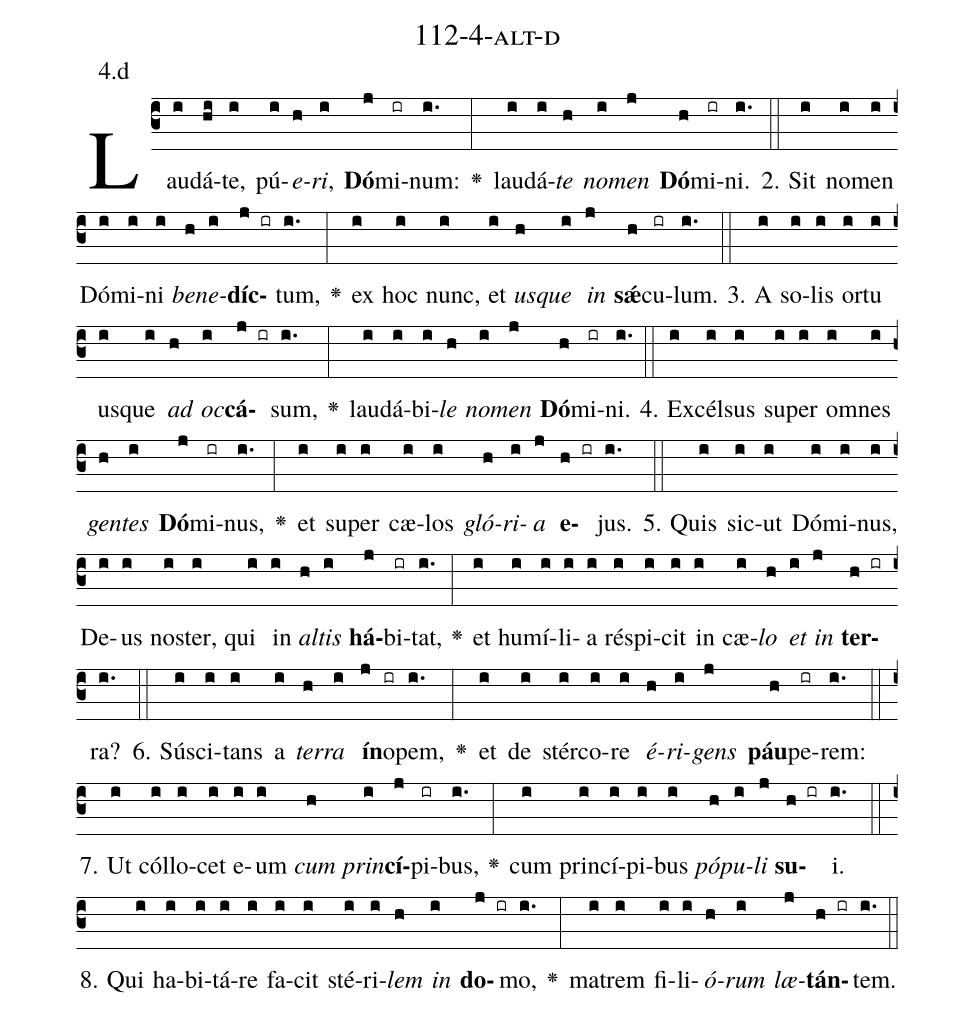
name: 112-4-alt-d;
annotation: 4.d;
%%
(c3)Lau(i)dá(hi)te,(i) pú(i)<i>e</i>(h)<i>ri</i>,(i) <b>Dó</b>(j)mi(ir)num:(i.) <v>\greheightstar</v>(:) lau(i)dá(i)<i>te</i>(h) <i>no</i>(i)<i>men</i>(j) <b>Dó</b>(h)mi(ir)ni.(i.) (::)
2. Sit(i) no(i)men(i) Dó(i)mi(i)ni(i) <i>be</i>(h)<i>ne</i>(i)<b>díc</b>(j ir)tum,(i.) <v>\greheightstar</v>(:) ex(i) hoc(i) nunc,(i) et(i) <i>us</i>(h)<i>que</i>(i) <i>in</i>(j) <b>sǽ</b>(h)cu(ir)lum.(i.) (::)
3. A(i) so(i)lis(i) or(i)tu(i) us(i)que(i) <i>ad</i>(h) <i>oc</i>(i)<b>cá</b>(j ir)sum,(i.) <v>\greheightstar</v>(:) lau(i)dá(i)bi(i)<i>le</i>(h) <i>no</i>(i)<i>men</i>(j) <b>Dó</b>(h)mi(ir)ni.(i.) (::)
4. Ex(i)cél(i)sus(i) su(i)per(i) om(i)nes(i) <i>gen</i>(h)<i>tes</i>(i) <b>Dó</b>(j)mi(ir)nus,(i.) <v>\greheightstar</v>(:) et(i) su(i)per(i) cæ(i)los(i) <i>gló</i>(h)<i>ri</i>(i)<i>a</i>(j) <b>e</b>(h ir)jus.(i.) (::)
5. Quis(i) sic(i)ut(i) Dó(i)mi(i)nus,(i) De(i)us(i) nos(i)ter,(i) qui(i) in(i) <i>al</i>(h)<i>tis</i>(i) <b>há</b>(j)bi(ir)tat,(i.) <v>\greheightstar</v>(:) et(i) hu(i)mí(i)li(i)a(i) ré(i)spi(i)cit(i) in(i) cæ(i)<i>lo</i>(h) <i>et</i>(i) <i>in</i>(j) <b>ter</b>(h ir)ra?(i.) (::)
6. Sú(i)sci(i)tans(i) a(i) <i>ter</i>(h)<i>ra</i>(i) <b>ín</b>(j)o(ir)pem,(i.) <v>\greheightstar</v>(:) et(i) de(i) stér(i)co(i)re(i) <i>é</i>(h)<i>ri</i>(i)<i>gens</i>(j) <b>páu</b>(h)pe(ir)rem:(i.) (::)
7. Ut(i) cól(i)lo(i)cet(i) e(i)um(i) <i>cum</i>(h) <i>prin</i>(i)<b>cí</b>(j)pi(ir)bus,(i.) <v>\greheightstar</v>(:) cum(i) prin(i)cí(i)pi(i)bus(i) <i>pó</i>(h)<i>pu</i>(i)<i>li</i>(j) <b>su</b>(h ir)i.(i.) (::)
8. Qui(i) ha(i)bi(i)tá(i)re(i) fa(i)cit(i) sté(i)ri(i)<i>lem</i>(h) <i>in</i>(i) <b>do</b>(j ir)mo,(i.) <v>\greheightstar</v>(:) ma(i)trem(i) fi(i)li(i)<i>ó</i>(h)<i>rum</i>(i) <i>læ</i>(j)<b>tán</b>(h ir)tem.(i.) (::)
